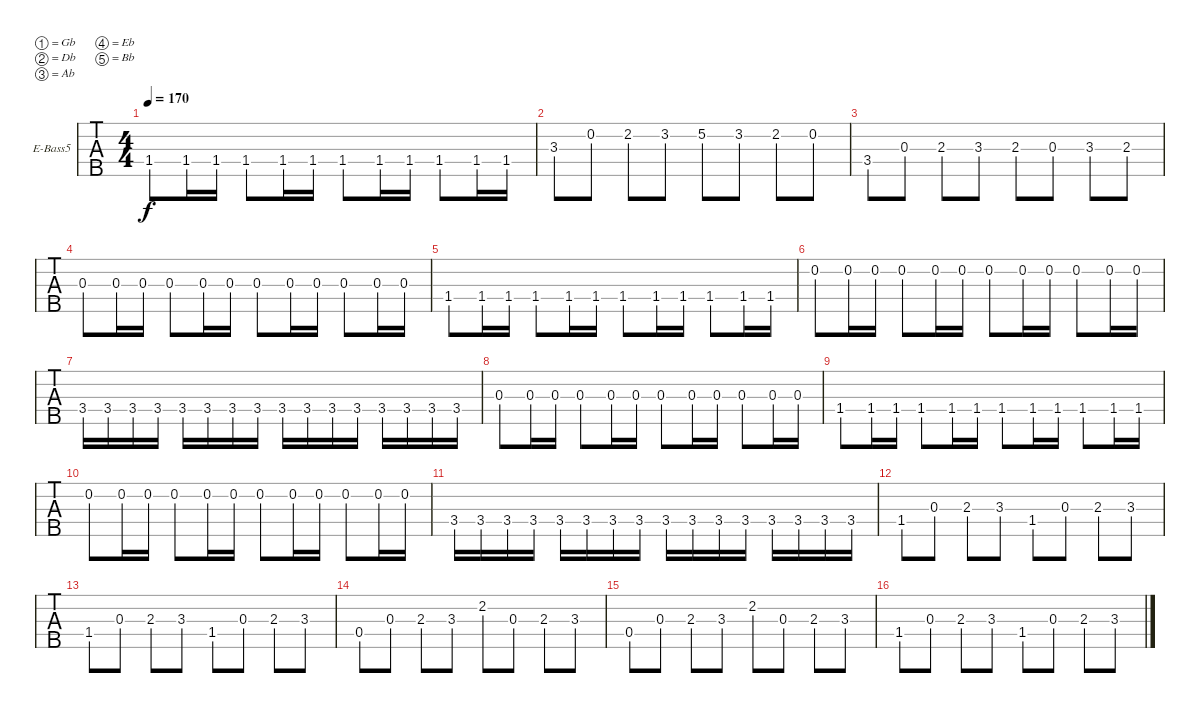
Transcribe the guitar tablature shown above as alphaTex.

\bracketExtendMode groupsimilarinstruments
\firstSystemTrackNameOrientation horizontal
\otherSystemsTrackNameOrientation horizontal
\track ("Иван Изотов" "E-Bass5") {instrument electricbasspick}
\staff {tabs}
\tuning (Gb2 Db2 Ab1 Eb1 Bb0)
\ts (4 4)
\tempo 170
\clef f4
\ks c
1.4.8{dy f} 1.4.16 1.4.16 1.4.8 1.4.16 1.4.16 1.4.8 1.4.16 1.4.16 1.4.8 1.4.16 1.4.16 |
3.3.8 0.2.8 2.2.8 3.2.8 5.2.8 3.2.8 2.2.8 0.2.8 |
3.4.8 0.3.8 2.3.8 3.3.8 2.3.8 0.3.8 3.3.8 2.3.8 |
0.3.8 0.3.16 0.3.16 0.3.8 0.3.16 0.3.16 0.3.8 0.3.16 0.3.16 0.3.8 0.3.16 0.3.16 |
1.4.8 1.4.16 1.4.16 1.4.8 1.4.16 1.4.16 1.4.8 1.4.16 1.4.16 1.4.8 1.4.16 1.4.16 |
0.2.8 0.2.16 0.2.16 0.2.8 0.2.16 0.2.16 0.2.8 0.2.16 0.2.16 0.2.8 0.2.16 0.2.16 |
3.4.16 3.4.16 3.4.16 3.4.16 3.4.16 3.4.16 3.4.16 3.4.16 3.4.16 3.4.16 3.4.16 3.4.16 3.4.16 3.4.16 3.4.16 3.4.16 |
0.3.8 0.3.16 0.3.16 0.3.8 0.3.16 0.3.16 0.3.8 0.3.16 0.3.16 0.3.8 0.3.16 0.3.16 |
1.4.8 1.4.16 1.4.16 1.4.8 1.4.16 1.4.16 1.4.8 1.4.16 1.4.16 1.4.8 1.4.16 1.4.16 |
0.2.8 0.2.16 0.2.16 0.2.8 0.2.16 0.2.16 0.2.8 0.2.16 0.2.16 0.2.8 0.2.16 0.2.16 |
3.4.16 3.4.16 3.4.16 3.4.16 3.4.16 3.4.16 3.4.16 3.4.16 3.4.16 3.4.16 3.4.16 3.4.16 3.4.16 3.4.16 3.4.16 3.4.16 |
1.4.8 0.3.8 2.3.8 3.3.8 1.4.8 0.3.8 2.3.8 3.3.8 |
1.4.8 0.3.8 2.3.8 3.3.8 1.4.8 0.3.8 2.3.8 3.3.8 |
0.4.8 0.3.8 2.3.8 3.3.8 2.2.8 0.3.8 2.3.8 3.3.8 |
0.4.8 0.3.8 2.3.8 3.3.8 2.2.8 0.3.8 2.3.8 3.3.8 |
1.4.8 0.3.8 2.3.8 3.3.8 1.4.8 0.3.8 2.3.8 3.3.8
